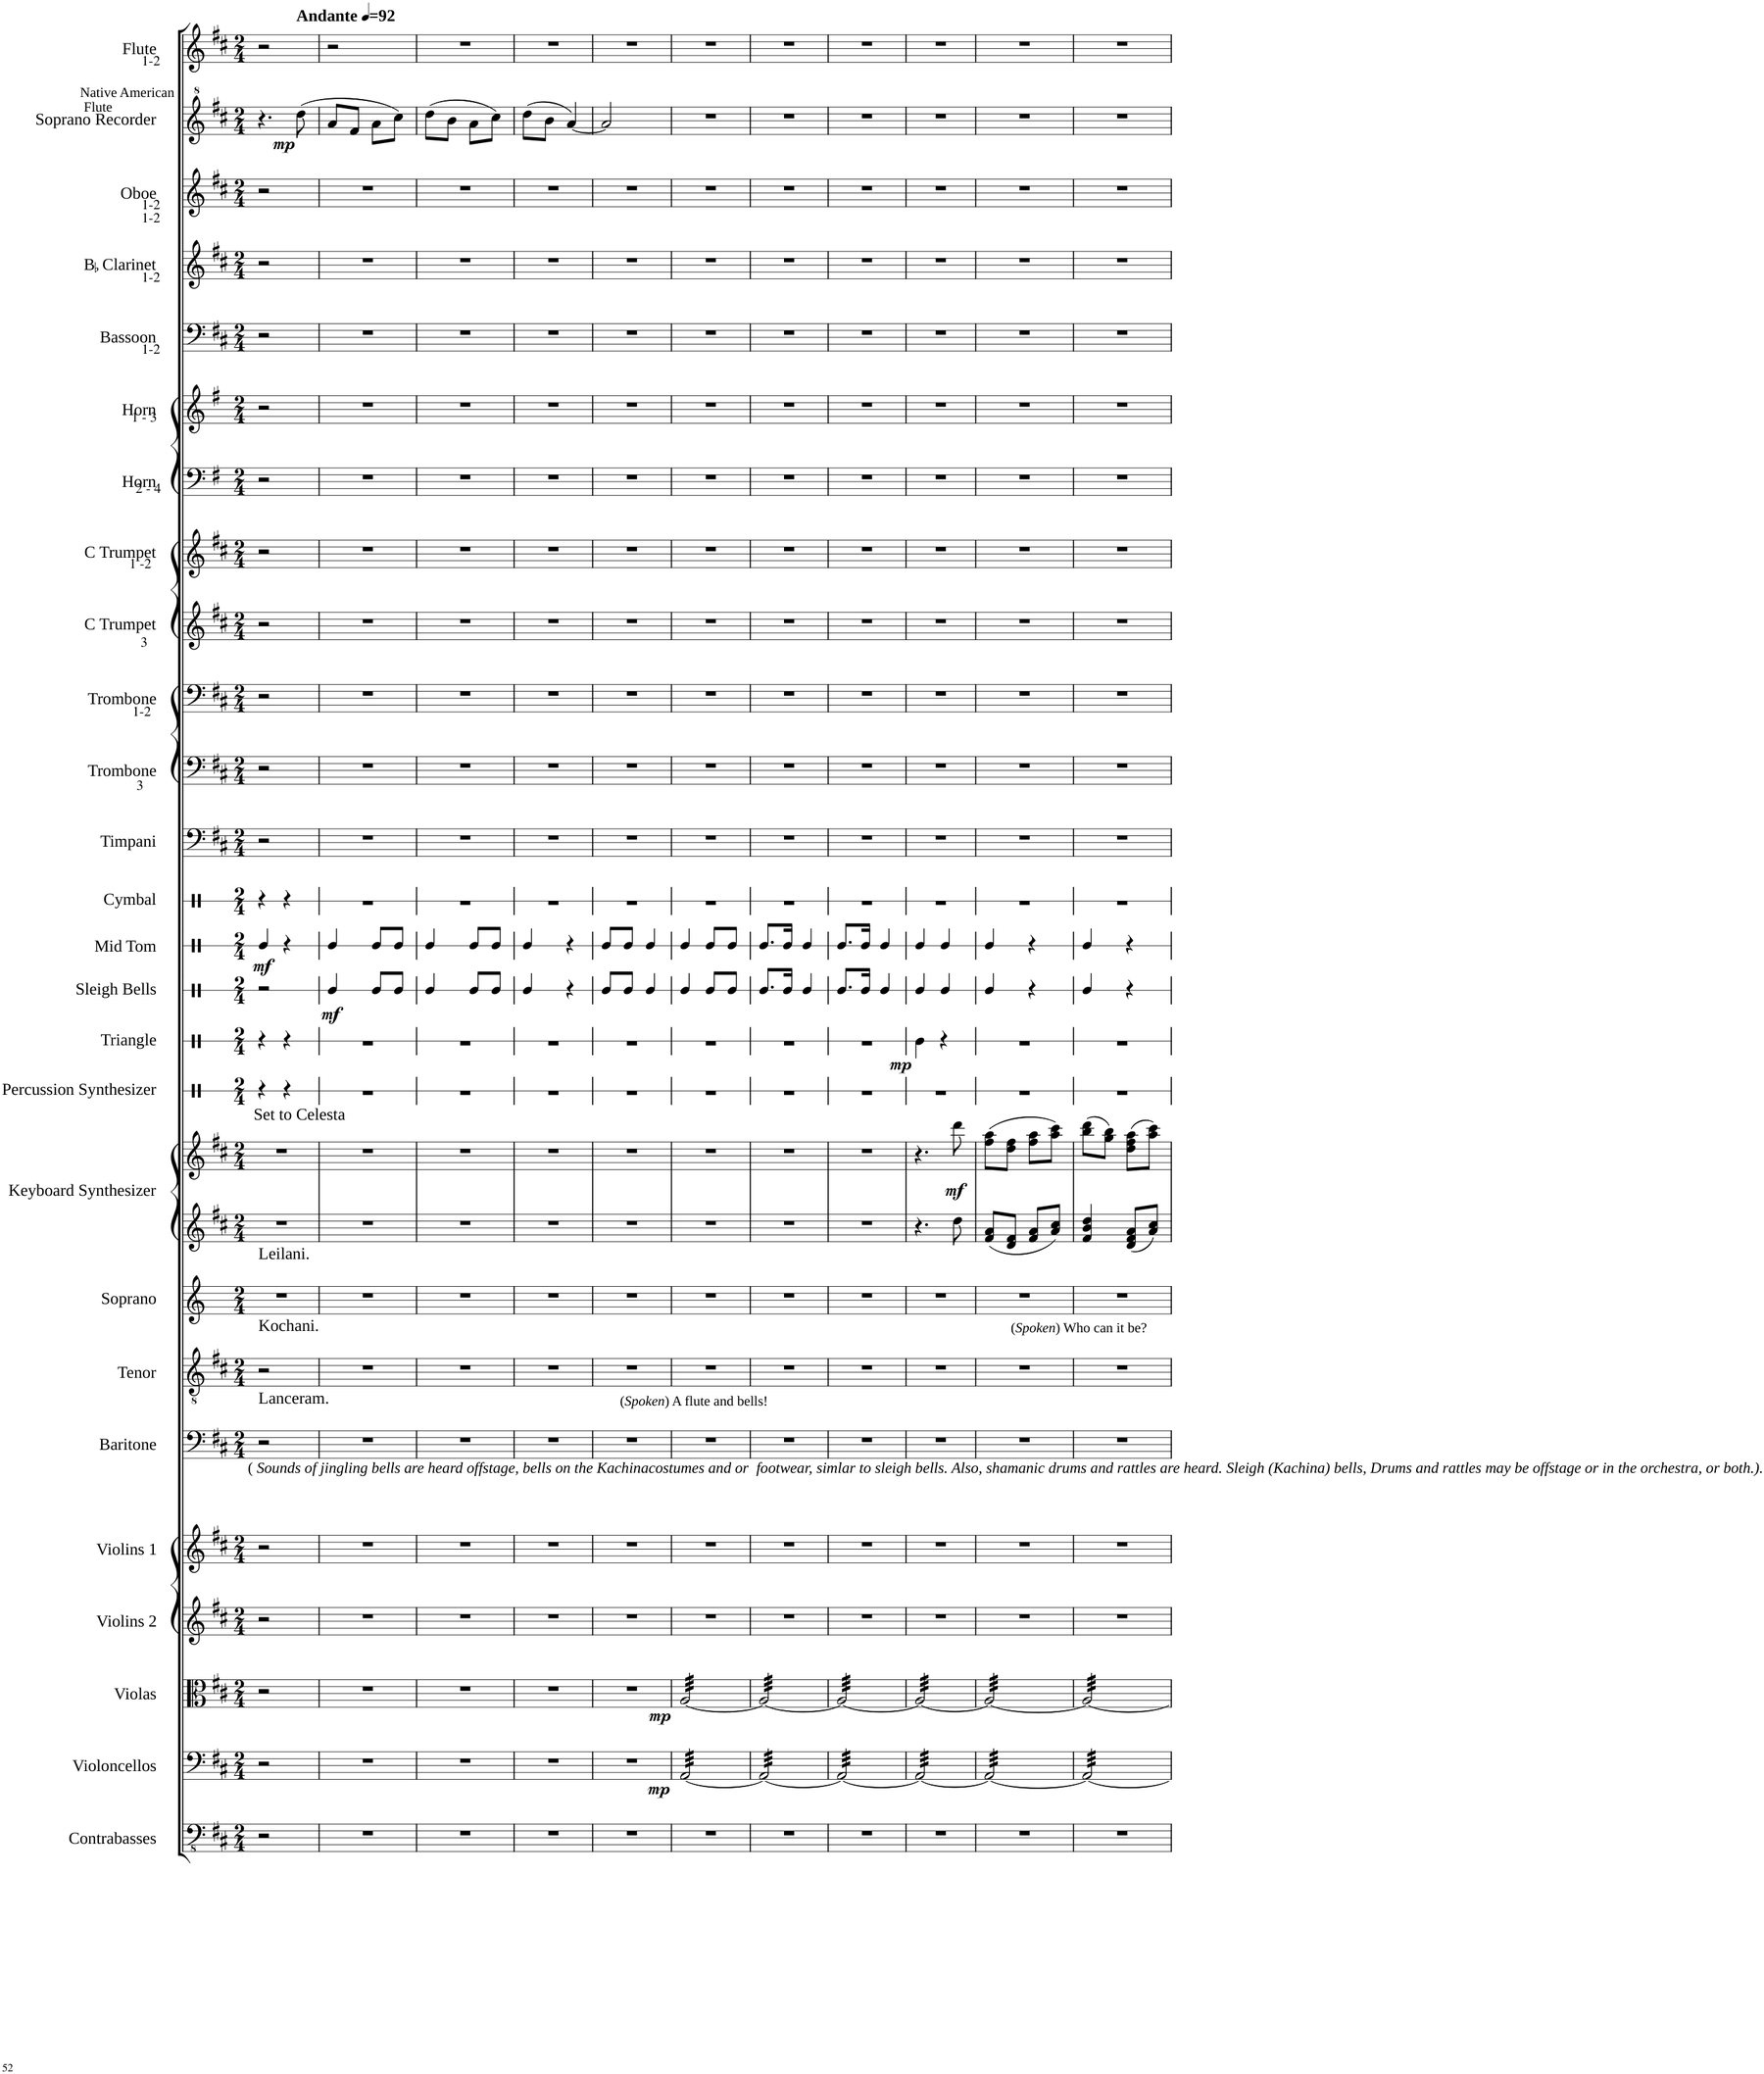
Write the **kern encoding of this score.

**kern	**dynam	**kern	**dynam	**kern	**kern	**dynam	**kern	**dynam
*part4	*part4	*part3	*part3	*part2	*part2	*part2	*part1	*part1
*staff5	*staff5	*staff4	*staff4	*staff3	*staff2	*staff2/3	*staff1	*staff1
*I"Violoncellos	*	*I"Violas	*	*I"Keyboard Synthesizer	*	*	*I"Soprano Recorder	*
*I'Vlcs.	*	*I'Vlas.	*	*I'Synth.	*	*	*I'S. Rec.	*
*clefF4	*	*clefC3	*	*clefG2	*clefG2	*	*clefG^2	*
*k[f#c#]	*	*k[f#c#]	*	*k[f#c#]	*k[f#c#]	*	*k[f#c#]	*
*M2/4	*	*M2/4	*	*M2/4	*M2/4	*	*M2/4	*
=1	=1	=1	=1	=1	=1	=1	=1	=1
!	!	!	!	!	!	!	!LO:TX:a:t=Native American	!
!	!	!	!	!	!	!	!LO:TX:a:t=Flute	!
!	!	!	!	!	!LO:TX:a:t=Set to Celesta	!	!	!
2r	.	2r	.	2r	2r	.	4.r	.
!	!	!	!	!	!	!	!	!LO:DY:b
.	.	.	.	.	.	.	(8ddd\	mp
=2	=2	=2	=2	=2	=2	=2	=2	=2
2r	.	2r	.	2r	2r	.	8aa/L	.
.	.	.	.	.	.	.	8ff#/J	.
.	.	.	.	.	.	.	8aa\L	.
.	.	.	.	.	.	.	8ccc#\J)	.
=3	=3	=3	=3	=3	=3	=3	=3	=3
2r	.	2r	.	2r	2r	.	(8ddd\L	.
.	.	.	.	.	.	.	8bb\J	.
.	.	.	.	.	.	.	8aa\L	.
.	.	.	.	.	.	.	8ccc#\J)	.
=4	=4	=4	=4	=4	=4	=4	=4	=4
2r	.	2r	.	2r	2r	.	(8ddd\L	.
.	.	.	.	.	.	.	8bb\J	.
.	.	.	.	.	.	.	[4aa/)	.
=5	=5	=5	=5	=5	=5	=5	=5	=5
2r	.	2r	.	2r	2r	.	2aa/]	.
=6	=6	=6	=6	=6	=6	=6	=6	=6
!	!LO:DY:b	!	!LO:DY:b	!	!	!	!	!
*tremolo	*	*	*	*	*	*	*	*
*	*	*tremolo	*	*	*	*	*	*
[32AA/LLL	mp	[32A/LLL	mp	2r	2r	.	2r	.
32AA/	.	32A/	.	.	.	.	.	.
32AA/	.	32A/	.	.	.	.	.	.
32AA/	.	32A/	.	.	.	.	.	.
32AA/	.	32A/	.	.	.	.	.	.
32AA/	.	32A/	.	.	.	.	.	.
32AA/	.	32A/	.	.	.	.	.	.
32AA/	.	32A/	.	.	.	.	.	.
32AA/	.	32A/	.	.	.	.	.	.
32AA/	.	32A/	.	.	.	.	.	.
32AA/	.	32A/	.	.	.	.	.	.
32AA/	.	32A/	.	.	.	.	.	.
32AA/	.	32A/	.	.	.	.	.	.
32AA/	.	32A/	.	.	.	.	.	.
32AA/	.	32A/	.	.	.	.	.	.
32AA/JJJ	.	32A/JJJ	.	.	.	.	.	.
=7	=7	=7	=7	=7	=7	=7	=7	=7
32AA/LLL	.	32A/LLL	.	2r	2r	.	2r	.
32AA/	.	32A/	.	.	.	.	.	.
32AA/	.	32A/	.	.	.	.	.	.
32AA/	.	32A/	.	.	.	.	.	.
32AA/	.	32A/	.	.	.	.	.	.
32AA/	.	32A/	.	.	.	.	.	.
32AA/	.	32A/	.	.	.	.	.	.
32AA/	.	32A/	.	.	.	.	.	.
32AA/	.	32A/	.	.	.	.	.	.
32AA/	.	32A/	.	.	.	.	.	.
32AA/	.	32A/	.	.	.	.	.	.
32AA/	.	32A/	.	.	.	.	.	.
32AA/	.	32A/	.	.	.	.	.	.
32AA/	.	32A/	.	.	.	.	.	.
32AA/	.	32A/	.	.	.	.	.	.
32AA/JJJ	.	32A/JJJ	.	.	.	.	.	.
=8	=8	=8	=8	=8	=8	=8	=8	=8
32AA/LLL	.	32A/LLL	.	2r	2r	.	2r	.
32AA/	.	32A/	.	.	.	.	.	.
32AA/	.	32A/	.	.	.	.	.	.
32AA/	.	32A/	.	.	.	.	.	.
32AA/	.	32A/	.	.	.	.	.	.
32AA/	.	32A/	.	.	.	.	.	.
32AA/	.	32A/	.	.	.	.	.	.
32AA/	.	32A/	.	.	.	.	.	.
32AA/	.	32A/	.	.	.	.	.	.
32AA/	.	32A/	.	.	.	.	.	.
32AA/	.	32A/	.	.	.	.	.	.
32AA/	.	32A/	.	.	.	.	.	.
32AA/	.	32A/	.	.	.	.	.	.
32AA/	.	32A/	.	.	.	.	.	.
32AA/	.	32A/	.	.	.	.	.	.
32AA/JJJ	.	32A/JJJ	.	.	.	.	.	.
=9	=9	=9	=9	=9	=9	=9	=9	=9
32AA/LLL	.	32A/LLL	.	4.r	4.r	.	2r	.
32AA/	.	32A/	.	.	.	.	.	.
32AA/	.	32A/	.	.	.	.	.	.
32AA/	.	32A/	.	.	.	.	.	.
32AA/	.	32A/	.	.	.	.	.	.
32AA/	.	32A/	.	.	.	.	.	.
32AA/	.	32A/	.	.	.	.	.	.
32AA/	.	32A/	.	.	.	.	.	.
32AA/	.	32A/	.	.	.	.	.	.
32AA/	.	32A/	.	.	.	.	.	.
32AA/	.	32A/	.	.	.	.	.	.
32AA/	.	32A/	.	.	.	.	.	.
!	!	!	!	!	!	!LO:DY:b	!	!
32AA/	.	32A/	.	8dd\	8ddd\	mf	.	.
32AA/	.	32A/	.	.	.	.	.	.
32AA/	.	32A/	.	.	.	.	.	.
32AA/JJJ	.	32A/JJJ	.	.	.	.	.	.
=10	=10	=10	=10	=10	=10	=10	=10	=10
32AA/LLL	.	32A/LLL	.	8f#/ 8a/L	(8ff#\ 8aa\L	.	2r	.
32AA/	.	32A/	.	.	.	.	.	.
32AA/	.	32A/	.	.	.	.	.	.
32AA/	.	32A/	.	.	.	.	.	.
32AA/	.	32A/	.	8d/ 8f#/J	8dd\ 8ff#\J	.	.	.
32AA/	.	32A/	.	.	.	.	.	.
32AA/	.	32A/	.	.	.	.	.	.
32AA/	.	32A/	.	.	.	.	.	.
32AA/	.	32A/	.	8f#/ 8a/L	8ff#\ 8aa\L	.	.	.
32AA/	.	32A/	.	.	.	.	.	.
32AA/	.	32A/	.	.	.	.	.	.
32AA/	.	32A/	.	.	.	.	.	.
32AA/	.	32A/	.	8a/ 8cc#/J	8aa\ 8ccc#\J)	.	.	.
32AA/	.	32A/	.	.	.	.	.	.
32AA/	.	32A/	.	.	.	.	.	.
32AA/JJJ	.	32A/JJJ	.	.	.	.	.	.
=11	=11	=11	=11	=11	=11	=11	=11	=11
32AA/LLL	.	32A/LLL	.	4f#/ 4b/ 4dd/	(8bb\ 8ddd\L	.	2r	.
32AA/	.	32A/	.	.	.	.	.	.
32AA/	.	32A/	.	.	.	.	.	.
32AA/	.	32A/	.	.	.	.	.	.
32AA/	.	32A/	.	.	8gg\ 8bb\J)	.	.	.
32AA/	.	32A/	.	.	.	.	.	.
32AA/	.	32A/	.	.	.	.	.	.
32AA/	.	32A/	.	.	.	.	.	.
32AA/	.	32A/	.	8d/ 8f#/ 8a/L	(8dd\ 8ff#\ 8aa\L	.	.	.
32AA/	.	32A/	.	.	.	.	.	.
32AA/	.	32A/	.	.	.	.	.	.
32AA/	.	32A/	.	.	.	.	.	.
32AA/	.	32A/	.	8a/ 8cc#/J	8aa\ 8ccc#\J)	.	.	.
32AA/	.	32A/	.	.	.	.	.	.
32AA/	.	32A/	.	.	.	.	.	.
32AA/JJJ	.	32A/JJJ	.	.	.	.	.	.
*	*	*Xtremolo	*	*	*	*	*	*
*Xtremolo	*	*	*	*	*	*	*	*
=	=	=	=	=	=	=	=	=
*-	*-	*-	*-	*-	*-	*-	*-	*-
